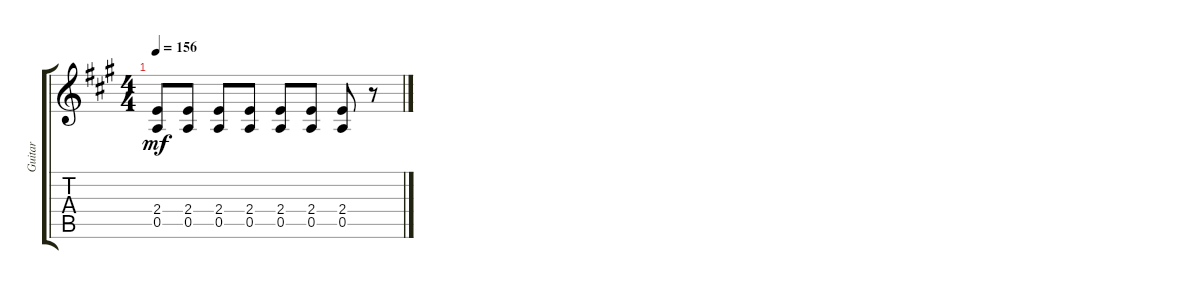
\track ("Guitar" "Guitar") {instrument electricguitarclean}
\staff {score tabs}
\tuning (E4 B3 G3 D3 A2 E2) {hide}
\ts (4 4)
\tempo 156
\clef g2
\ks a
(2.4 0.5).8{dy mf} (2.4 0.5).8 (2.4 0.5).8 (2.4 0.5).8 (2.4 0.5).8 (2.4 0.5).8 (2.4 0.5).8 r.8
